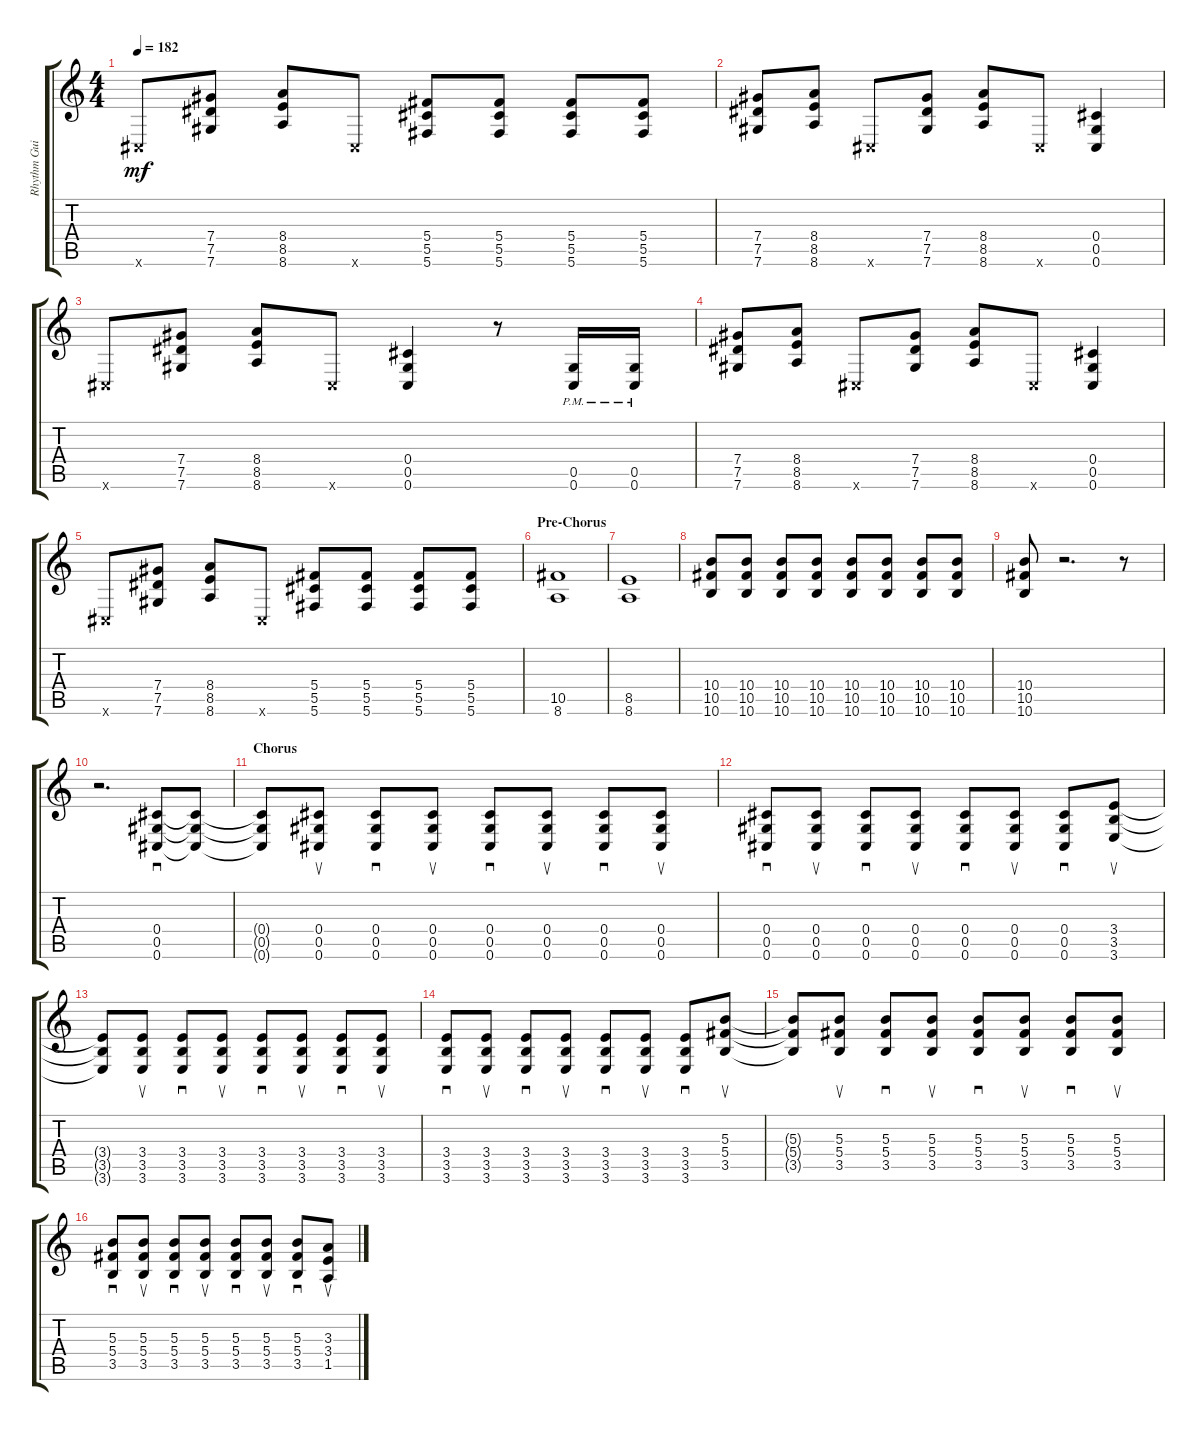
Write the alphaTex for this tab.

\track ("Rhythm Guitar" "Rhythm Gui") {instrument distortionguitar}
\staff {score tabs}
\tuning (Eb4 Bb3 Gb3 Db3 Ab2 Db2) {hide}
\ts (4 4)
\tempo 182
\clef g2
\ks c
0.6{x}.8{dy mf} (7.4 7.5 7.6).8 (8.4 8.5 8.6).8 0.6{x}.8 (5.4 5.5 5.6).8 (5.4 5.5 5.6).8 (5.4 5.5 5.6).8 (5.4 5.5 5.6).8 |
(7.4 7.5 7.6).8 (8.4 8.5 8.6).8 0.6{x}.8 (7.4 7.5 7.6).8 (8.4 8.5 8.6).8 0.6{x}.8 (0.4 0.5 0.6).4 |
0.6{x}.8 (7.4 7.5 7.6).8 (8.4 8.5 8.6).8 0.6{x}.8 (0.4 0.5 0.6).4 r.8 (0.5{pm} 0.6{pm}).16 (0.5{pm} 0.6{pm}).16 |
(7.4 7.5 7.6).8 (8.4 8.5 8.6).8 0.6{x}.8 (7.4 7.5 7.6).8 (8.4 8.5 8.6).8 0.6{x}.8 (0.4 0.5 0.6).4 |
0.6{x}.8 (7.4 7.5 7.6).8 (8.4 8.5 8.6).8 0.6{x}.8 (5.4 5.5 5.6).8 (5.4 5.5 5.6).8 (5.4 5.5 5.6).8 (5.4 5.5 5.6).8 |
\section ("" "Pre-Chorus")
(10.5 8.6).1 |
(8.5 8.6).1 |
(10.4 10.5 10.6).8 (10.4 10.5 10.6).8 (10.4 10.5 10.6).8 (10.4 10.5 10.6).8 (10.4 10.5 10.6).8 (10.4 10.5 10.6).8 (10.4 10.5 10.6).8 (10.4 10.5 10.6).8 |
(10.4 10.5 10.6).8 r.2{d} r.8 |
r.2{d} (0.4 0.5 0.6).8{sd} (0.4{t} 0.5{t} 0.6{t}).8 |
\section ("" "Chorus")
(0.4{t} 0.5{t} 0.6{t}).8 (0.4 0.5 0.6).8{su} (0.4 0.5 0.6).8{sd} (0.4 0.5 0.6).8{su} (0.4 0.5 0.6).8{sd} (0.4 0.5 0.6).8{su} (0.4 0.5 0.6).8{sd} (0.4 0.5 0.6).8{su} |
(0.4 0.5 0.6).8{sd} (0.4 0.5 0.6).8{su} (0.4 0.5 0.6).8{sd} (0.4 0.5 0.6).8{su} (0.4 0.5 0.6).8{sd} (0.4 0.5 0.6).8{su} (0.4 0.5 0.6).8{sd} (3.4 3.5 3.6).8{su} |
(3.4{t} 3.5{t} 3.6{t}).8 (3.4 3.5 3.6).8{su} (3.4 3.5 3.6).8{sd} (3.4 3.5 3.6).8{su} (3.4 3.5 3.6).8{sd} (3.4 3.5 3.6).8{su} (3.4 3.5 3.6).8{sd} (3.4 3.5 3.6).8{su} |
(3.4 3.5 3.6).8{sd} (3.4 3.5 3.6).8{su} (3.4 3.5 3.6).8{sd} (3.4 3.5 3.6).8{su} (3.4 3.5 3.6).8{sd} (3.4 3.5 3.6).8{su} (3.4 3.5 3.6).8{sd} (5.3 5.4 3.5).8{su} |
(5.3{t} 5.4{t} 3.5{t}).8 (5.3 5.4 3.5).8{su} (5.3 5.4 3.5).8{sd} (5.3 5.4 3.5).8{su} (5.3 5.4 3.5).8{sd} (5.3 5.4 3.5).8{su} (5.3 5.4 3.5).8{sd} (5.3 5.4 3.5).8{su} |
(5.3 5.4 3.5).8{sd} (5.3 5.4 3.5).8{su} (5.3 5.4 3.5).8{sd} (5.3 5.4 3.5).8{su} (5.3 5.4 3.5).8{sd} (5.3 5.4 3.5).8{su} (5.3 5.4 3.5).8{sd} (3.3 3.4 1.5).8{su}
